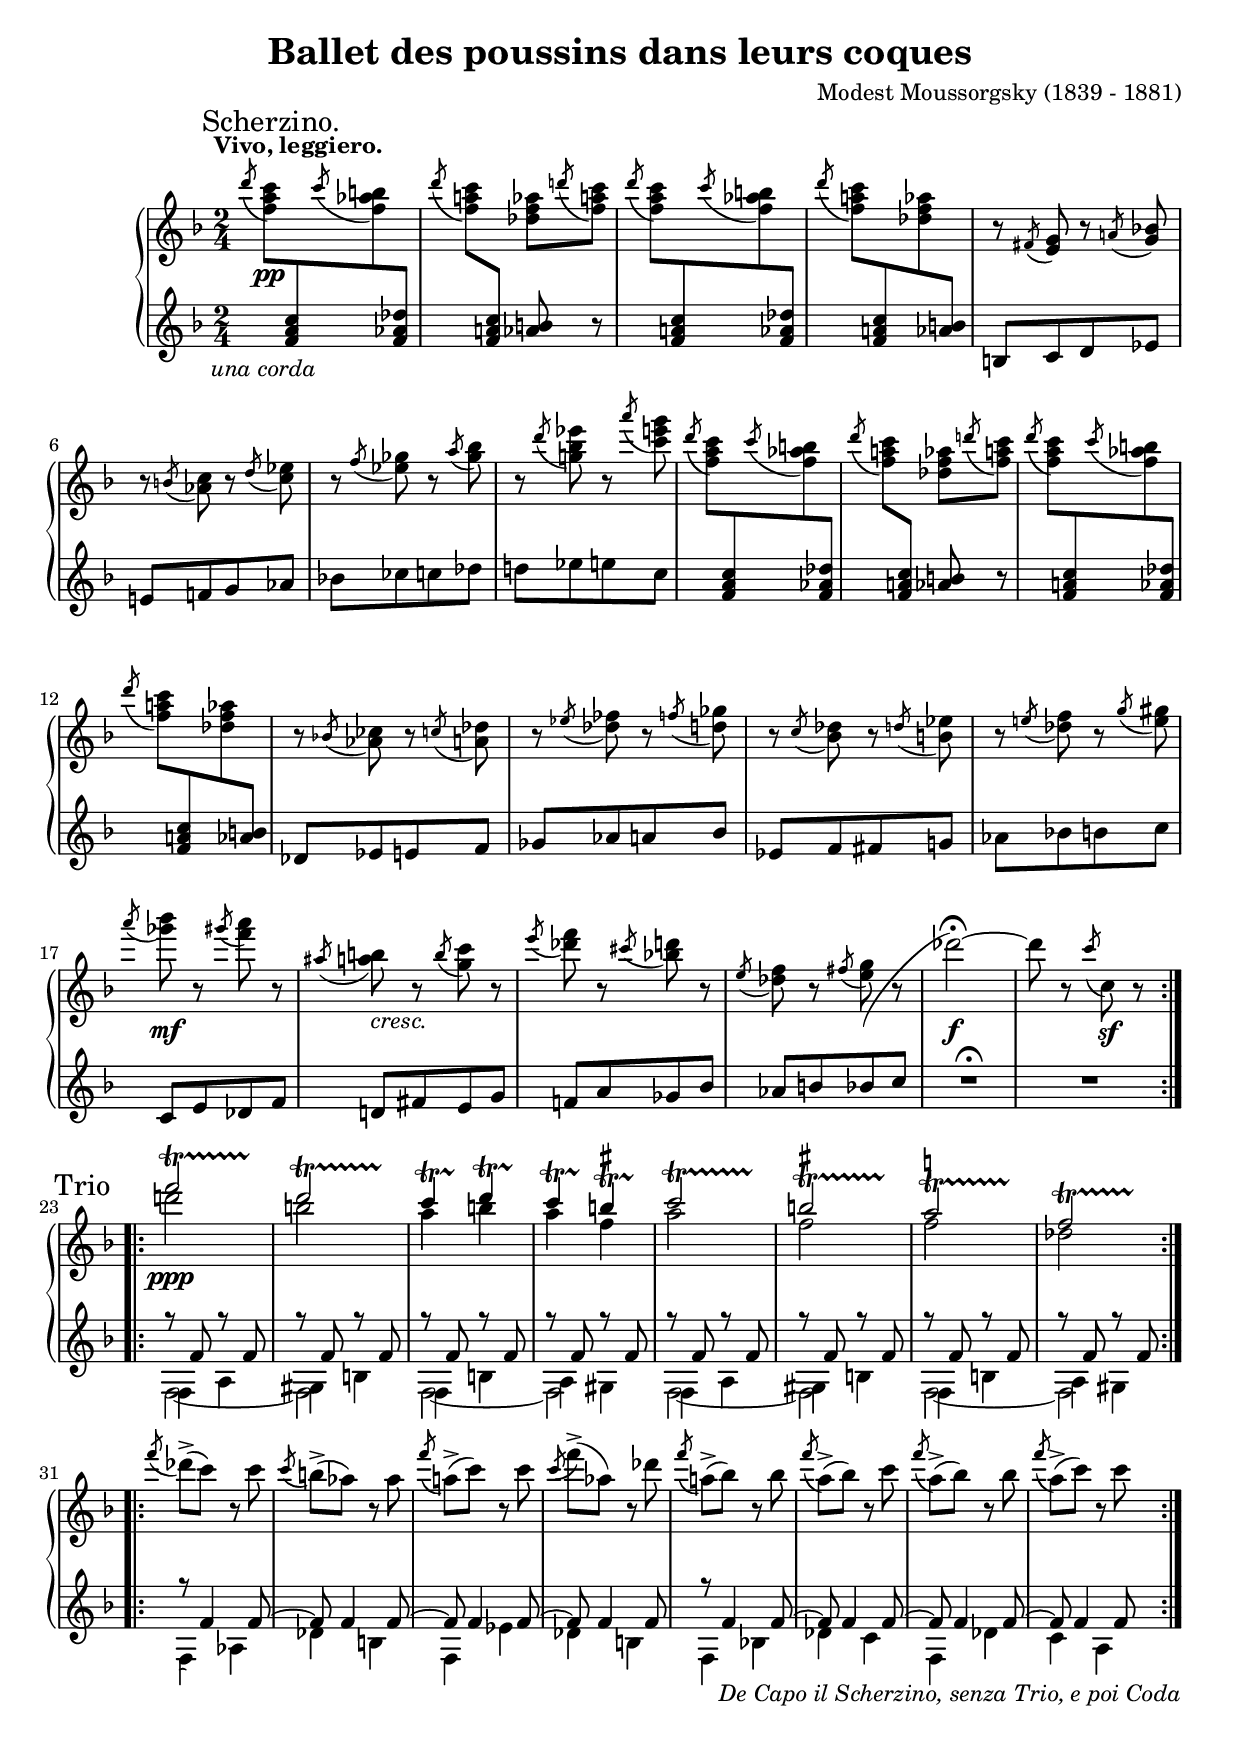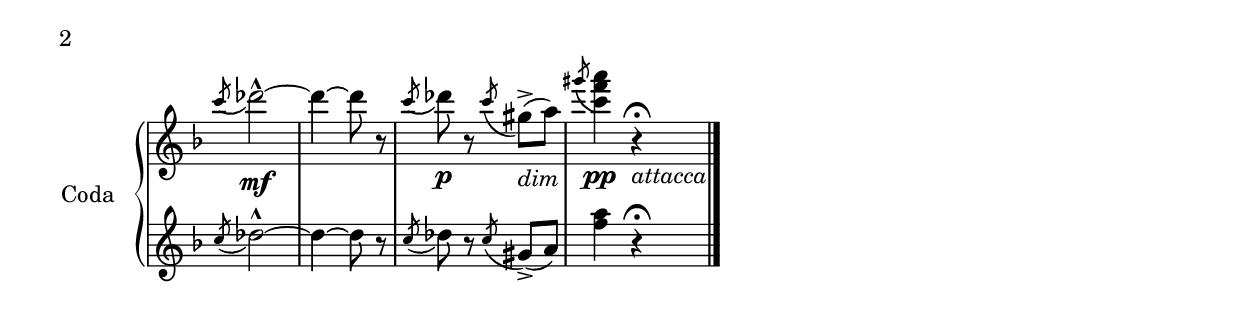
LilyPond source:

\version "2.18.2"
\language "english"

\header {
  title        = "Ballet des poussins dans leurs coques"
  composer     = "Modest Moussorgsky (1839 - 1881)"
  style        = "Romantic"
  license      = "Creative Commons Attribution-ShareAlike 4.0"
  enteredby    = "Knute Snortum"
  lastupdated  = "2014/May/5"
  date         = "1874"
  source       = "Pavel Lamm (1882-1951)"

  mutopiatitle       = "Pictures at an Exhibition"
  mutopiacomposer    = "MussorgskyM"
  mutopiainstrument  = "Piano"
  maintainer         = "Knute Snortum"
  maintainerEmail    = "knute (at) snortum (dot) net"
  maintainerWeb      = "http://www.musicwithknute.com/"
}

scherzino = {
  \once
  \override Score.RehearsalMark.self-alignment-X = #LEFT
  \mark "Scherzino."
}

trio = {
  \once
  \override Score.RehearsalMark.X-offset = -0.5
  \mark "Trio"
}

daCapoAdjust = {
  \override TextScript.X-offset = -38
  \override TextScript.Y-offset = -3
}

daCapo = \markup { \italic "De Capo il Scherzino, senza Trio, e poi Coda" }
cres = \markup { \italic "cresc." }
dimin = \markup { \italic "dim" }
attacca = \markup { \italic "attacca  " }

staffUp = \change Staff = "up"
staffDown = \change Staff = "down"

highVoice = \relative c''' {
  \tempo "Vivo, leggiero."
  \scherzino
  | \acciaccatura { d8 } <f, a c>8 [ \pp \staffDown <f, a c> \staffUp
    \acciaccatura { c''8 } <f, af b> \staffDown <f, af df> ] \staffUp
  | \acciaccatura { d''8 } <f, a c>8 \staffDown <f, a c> \staffUp
    <df' f af> [ \acciaccatura { d'8 } <f, a c> ]
  | \acciaccatura { d'8 } <f, a c>8 [ \staffDown <f, a c> \staffUp
    \acciaccatura { c''8 } <f, af b> \staffDown <f, af df> ] \staffUp
  | \acciaccatura { d''8 } <f, a c>8 [ \staffDown <f, a c> \staffUp
    <df' f af> \staffDown <af b> ] \staffUp
  | r8 \acciaccatura { fs8 } <e g> r \acciaccatura { a8 } <g bf>
  | r8 \acciaccatura { b8 } <af c> r \acciaccatura { d8 } <c ef>
  | r8 \acciaccatura { f8 } <ef gf> r \acciaccatura { a8 } <gf bf>

  \barNumberCheck #8
  | r8 \acciaccatura { d'8 } <g, bf ef> r \acciaccatura { a'8 } <c, e g>
  | \acciaccatura { d8 } <f, a c>8 [ \staffDown <f, a c> \staffUp
    \acciaccatura { c''8 } <f, af b> \staffDown <f, af df> ] \staffUp
  | \acciaccatura { d''8 } <f, a c>8 \staffDown <f, a c> \staffUp
    <df' f af> [ \acciaccatura { d'8 } <f, a c> ]
  | \acciaccatura { d'8 } <f, a c>8 [ \staffDown <f, a c> \staffUp
    \acciaccatura { c''8 } <f, af b> \staffDown <f, af df> ] \staffUp
  | \acciaccatura { d''8 } <f, a c>8 [ \staffDown <f, a c> \staffUp
    <df' f af> \staffDown <af b> ] \staffUp
  | r8 \acciaccatura { bf8 } <af cf> r \acciaccatura { c8 } <a df>
  | r8 \acciaccatura { ef'8 } <df ff> r \acciaccatura { f8 } <d gf>
  | r8 \acciaccatura { c8 } <bf df> r \acciaccatura { d8 }  <b ef>
  
  \barNumberCheck #16
  | r8 \acciaccatura { e8 } <df f> r \acciaccatura { g8 } <e gs>
  | \acciaccatura { a'8 } <gf bf>8 \mf r \acciaccatura { gs8 } <f a> r
  | \acciaccatura { as,8 } <a b>8 _\cres r \acciaccatura { b8 } <g c> r
  | \acciaccatura { e'8 } <df f>8 r \acciaccatura { cs8 } <bf d> r
  | \acciaccatura { e,8 } <df f>8 r \acciaccatura { fs8 } <e g> r
  | s2 
  | s2 
}

highVoiceMidi = \relative c''' {
  | \acciaccatura { d8 } <f, a c>8 [   <f, a c> 
    \acciaccatura { c''8 } <f, af b>  <f, af df> ] 
  | \acciaccatura { d''8 } <f, a c>8  <f, a c> 
    <df' f af> [ \acciaccatura { d'8 } <f, a c> ]
  | \acciaccatura { d'8 } <f, a c>8 [  <f, a c> 
    \acciaccatura { c''8 } <f, af b>  <f, af df> ] 
  | \acciaccatura { d''8 } <f, a c>8 [  <f, a c> 
    <df' f af>  <af b> ] 
  | r8 \acciaccatura { fs8 } <e g> r \acciaccatura { a8 } <g bf>
  | r8 \acciaccatura { b8 } <af c> r \acciaccatura { d8 } <c ef>
  | r8 \acciaccatura { f8 } <ef gf> r \acciaccatura { a8 } <gf bf>

  % bar 8
  | r8 \acciaccatura { d'8 } <g, bf ef> r \acciaccatura { a'8 } <c, e g>
  | \acciaccatura { d8 } <f, a c>8 [  <f, a c> 
    \acciaccatura { c''8 } <f, af b>  <f, af df> ] 
  | \acciaccatura { d''8 } <f, a c>8  <f, a c> 
    <df' f af> [ \acciaccatura { d'8 } <f, a c> ]
  | \acciaccatura { d'8 } <f, a c>8 [  <f, a c> 
    \acciaccatura { c''8 } <f, af b>  <f, af df> ] 
  | \acciaccatura { d''8 } <f, a c>8 [  <f, a c> 
    <df' f af>  <af b> ] 
  | r8 \acciaccatura { bf8 } <af cf> r \acciaccatura { c8 } <a df>
  | r8 \acciaccatura { ef'8 } <df ff> r \acciaccatura { f8 } <d gf>
  | r8 \acciaccatura { c8 } <bf df> r \acciaccatura { d8 }  <b ef>
  
  % bar 16
  | r8 \acciaccatura { e8 } <df f> r \acciaccatura { g8 } <e gs>
  | \acciaccatura { a'8 } <gf bf>8 \mf r \acciaccatura { gs8 } <f a> r
  | \acciaccatura { as,8 } <a b>8 _\cres r \acciaccatura { b8 } <g c> r
  | \acciaccatura { e'8 } <df f>8 r \acciaccatura { cs8 } <bf d> r
  | \acciaccatura { e,8 } <df f>8 r \acciaccatura { fs8 } <e g> r
  | s2 
  | s2 
}

lowVoice = \relative c'' {
  | \acciaccatura { s8 } s2 \unaCorda
  | s4 <af b>8 r
  | s2 * 2
  | b,8 [ c d ef ]
  | e8 [ f g af ]
  | bf8 [ cf c df ]

  \barNumberCheck #8
  | d [ ef e c ]
  | s2
  | s4 <af b>8 r
  | s2 * 2
  | df,8 [ ef e f ]
  | gf8 [ af a bf ]
  | ef,8 [ f fs g ]

  \barNumberCheck #16
  | af8 [ bf b c ]
  | c,8 [ e df f ]
  | d [ fs e g ]
  | f [ a gf bf ]
  << { af [ b bf ( c  ] 
       \oneVoice
       | \staffUp df'2 ) ~ \f \fermata
       | df8 r \acciaccatura { c8 } c,8 \sf r \break
     } \\ {
       \oneVoice
       | s2 | R2 \fermataMarkup | R2
     }
  >>
}

lowVoiceMidi = \relative c'' {
  | \acciaccatura { s8 } s2 \unaCorda
  | s4 <af b>8 r
  | s2 * 2
  | b,8 [ c d ef ]
  | e8 [ f g af ]
  | bf8 [ cf c df ]

  % bar 8
  | d [ ef e c ]
  | s2
  | s4 <af b>8 r
  | s2 * 2
  | df,8 [ ef e f ]
  | gf8 [ af a bf ]
  | ef,8 [ f fs g ]

  % bar 16
  | af8 [ bf b c ]
  | c,8 [ e df f ]
  | d [ fs e g ]
  | f [ a gf bf ]
  << { af [ b bf ( c  ] 
       \oneVoice
       | df'2 ) ~ 
       | df8 r \acciaccatura { c8 } c,8 \sf r \break
     } \\ {
       \oneVoice
       | s2 | R2 \fermataMarkup | R2
     }
  >>
}

highVoiceTwo = \relative c''' {
  \trio
  \override TrillSpanner.X-extent = #'( 1 . 1 )
  \override TrillSpanner.Y-extent = #'( -2 . 0 )
  \override TrillSpanner.bound-details.right.padding = 1.9
  | f2 \startTrillSpan \ppp
  | d2 \startTrillSpan 
  | c4 \startTrillSpan d \startTrillSpan
  | c4 \startTrillSpan b \startTrillSpan ^\markup { \sharp }
  | c2 \startTrillSpan 
  | b2 \startTrillSpan ^\markup { \sharp }
  | a2 \startTrillSpan ^\markup { \natural }
  | f2 \startTrillSpan \break
}

upperMiddleTwo = \relative c''' {
  | d2 
  | b2
  | a4 b
  | a4 f
  | a2
  | f2
  | f2
  | df2
}

lowerMiddleTwo = \relative c' {
  \repeat unfold 8 { r8 f r f }
}

lowVoiceTwoA = \relative c {
  | f2 ~ f 
  | f2 ~ f 
  | f2 ~ f 
  | f2 ~ f
}

lowVoiceTwoB = \relative c {
  | f4 a gs b 
  | f4 b a gs
  | f4 a gs b 
  | f4 b a gs
}

highVoiceThree = \relative c''' {
  | \acciaccatura { f8 } df8-> ( c ) r c
  | \acciaccatura { c8 } b8-> ( af ) r af
  | \acciaccatura { f'8 } a,8-> ( c ) r c
  | \acciaccatura { c8 } f8-> ( af, ) r df 
  | \acciaccatura { f8 } a,-> ( bf ) r bf
  | \acciaccatura { f'8 } a,-> ( bf ) r c
  | \acciaccatura { f8 } a,-> ( bf ) r bf
  | \acciaccatura { f'8 } a,8-> ( c ) r c
}

lowerMiddleThree = \relative c' {
  | r8 f4 f8 ~
  | f8 f4 f8 ~
  | f8 f4 f8 ~
  | f8 f4 f8
  | r8 f4 f8 ~
  | f8 f4 f8 ~
  | f8 f4 f8 ~
  | f8 f4 \daCapoAdjust f8 _\daCapo
}

lowVoiceThree = \relative c {
  | \acciaccatura { s8 }  \stemDown f4 af
  | df4 b
  | f4 ef'
  | df4 b
  | f4 bf
  | df4 c 
  | f,4 df' 
  | c4 a 
}

global = {
  \key f \major
  \time 2/4
  \accidentalStyle piano
}

% No MIDI output

\score {
  \new PianoStaff <<
    \new Staff = "up" {
      \global
      \repeat volta 2 { \highVoice }
      \repeat volta 2 {
        <<
          \new Voice { \voiceOne \highVoiceTwo }
          \new Voice { \voiceTwo \upperMiddleTwo }
        >>
      }
      \repeat volta 2 { \highVoiceThree }
    }
    \new Staff = "down" {
      \global
      \repeat volta 2 { \lowVoice }
      \repeat volta 2 {
        <<
          \new Voice { \voiceOne \lowerMiddleTwo }
          \new Voice { \voiceFour \lowVoiceTwoA }
          \new Voice { \voiceTwo \lowVoiceTwoB }
        >>
      }
      \repeat volta 2 {
        <<
          \new Voice { \voiceThree \lowerMiddleThree }
          \new Voice { \voiceFour \lowVoiceThree }
        >>
      }
    }
  >>
  \layout {
  }
}

% Coda

highVoiceCoda = \relative c''' {
  | \acciaccatura { c8 } df2-^ ~ \mf
  | df4 ~ df8 r
  | \acciaccatura { c8 } df8 \p r \acciaccatura { c8 } gs-> _\dimin ( a )
  | \acciaccatura { gs'8 } <c, f a>4 \pp r _\attacca \fermata
  \bar "|."
}

highVoiceCodaMidi = \relative c''' {
  | \acciaccatura { c8 } df2-^ ~ \mf
  | df4 ~ df8 r
  | \acciaccatura { c8 } df8 \p r \acciaccatura { c8 } gs-> _\dimin ( a )
  | \acciaccatura { gs'8 } <c, f a>4 \pp r _\attacca \fermata
  \bar "|."
}

lowVoiceCoda = \relative c'' {
  | \acciaccatura { c8 } df2-^ ~
  | df4 ~ df8 r
  | \acciaccatura { c8 } df8 r \acciaccatura { c8 } gs-> ( a )
  | <f' a>4 r \fermata
}

lowVoiceCodaMidi = \relative c'' {
  | \acciaccatura { c8 } df2-^ ~
  | df4 ~ df8 r
  | \acciaccatura { c8 } df8 r \acciaccatura { c8 } gs-> ( a )
  | <f' a>4 r \fermata
}

globalCoda = {
  \key f \major
  \time 2/4
  \omit Staff.TimeSignature
}

% No MIDI output

\score {
  \new PianoStaff \with {
    instrumentName = #"Coda"
  }<<
    \new Staff {
      \globalCoda
      \highVoiceCoda
    }
    \new Staff {
      \globalCoda
      \lowVoiceCoda
    }
  >>
  \layout {
  }
}

% MIDI output only

globalMidi = {
  \time 2/4
  \partial 2
  \skip 2
}

\score {
  <<
    {
      \globalMidi
      \repeat unfold 2 { \highVoiceMidi }
      \repeat unfold 2 {
        <<
          \new Voice { \voiceOne \highVoiceTwo }
          \new Voice { \voiceTwo \upperMiddleTwo }
        >>
      }
      \repeat unfold 2 { \highVoiceThree }
      \highVoiceMidi
      \highVoiceCodaMidi
    }
    {
      \globalMidi
      \repeat unfold 2 { \lowVoiceMidi }
      \repeat unfold 2 {
        <<
          \new Voice { \voiceOne \lowerMiddleTwo }
          \new Voice { \voiceFour \lowVoiceTwoA }
          \new Voice { \voiceTwo \lowVoiceTwoB }
        >>
      }
      \repeat unfold 2 {
        <<
          \new Voice { \voiceThree \lowerMiddleThree }
          \new Voice { \voiceFour \lowVoiceThree }
        >>
      }
      \lowVoiceMidi
      \highVoiceCodaMidi
    }
  >>
  \midi {
    \tempo 4 = 160
  }
}
